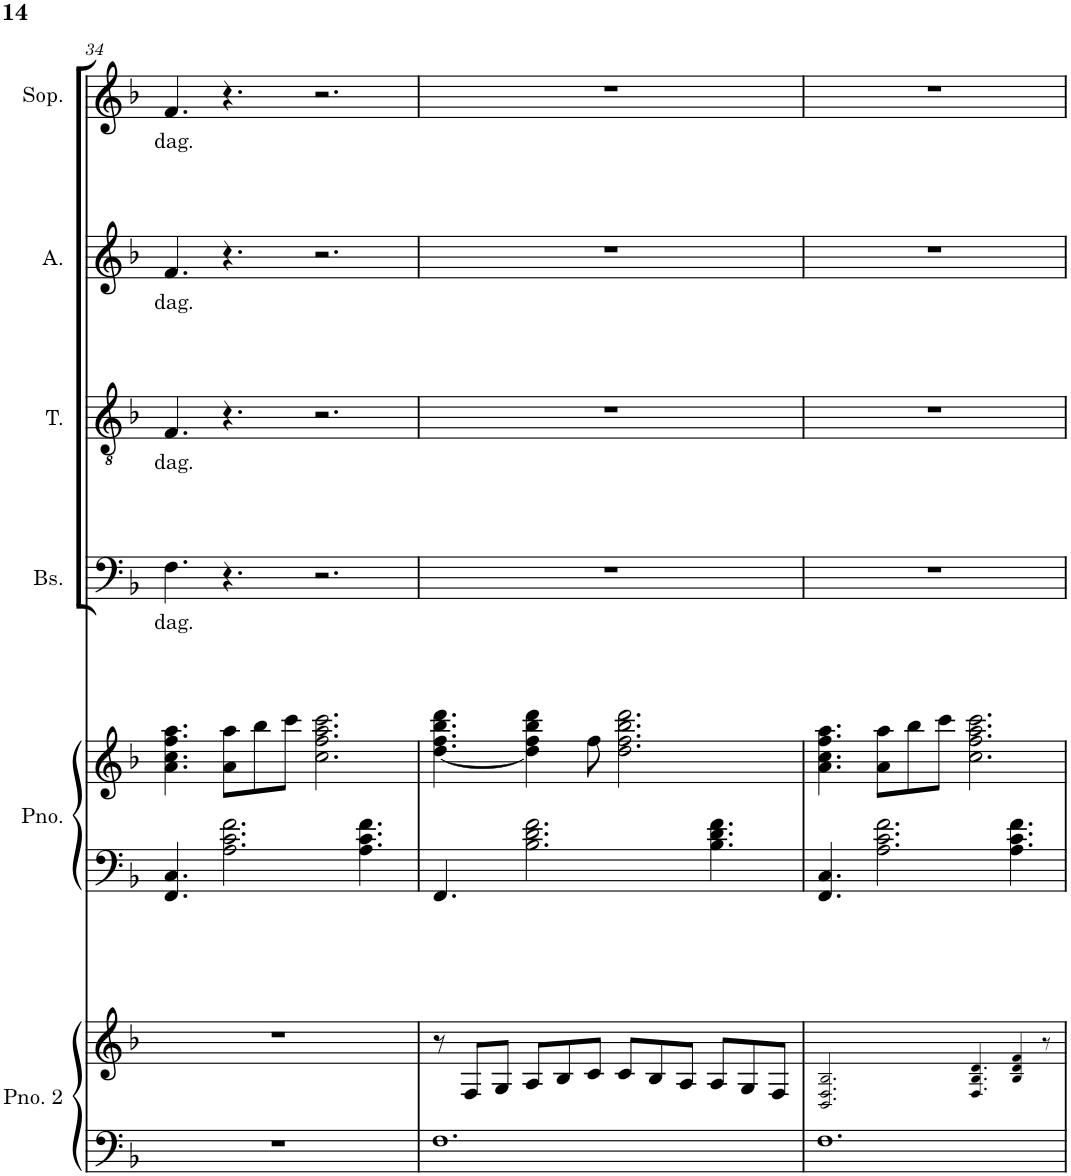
**kern	**kern	**kern	**kern	**kern	**text	**kern	**text	**kern	**text	**kern	**text
*part6	*part6	*part5	*part5	*part4	*part4	*part3	*part3	*part2	*part2	*part1	*part1
*staff8	*staff7	*staff6	*staff5	*staff4	*staff4	*staff3	*staff3	*staff2	*staff2	*staff1	*staff1
*I"Piano 2	*	*I"Piano	*	*I"Bas	*	*I"Tenor	*	*I"Alt	*	*I"Sopraan	*
*I'Pno. 2	*	*I'Pno.	*	*I'Bs.	*	*I'T.	*	*I'A.	*	*I'Sop.	*
!!LO:PB:g=z
*clefF4	*clefG2	*clefF4	*clefG2	*clefF4	*	*clefGv2	*	*clefG2	*	*clefG2	*
*k[b-]	*k[b-]	*k[b-]	*k[b-]	*k[b-]	*	*k[b-]	*	*k[b-]	*	*k[b-]	*
*M12/8	*M12/8	*M12/8	*M12/8	*M12/8	*	*M12/8	*	*M12/8	*	*M12/8	*
=34	=34	=34	=34	=34	=34	=34	=34	=34	=34	=34	=34
!	!	!	!	!	!LO:LY:b	!	!LO:LY:b	!	!LO:LY:b	!	!LO:LY:b
1.r	1.r	4.FF/ 4.C/	4.a\ 4.cc\ 4.ff\ 4.aa\	4.F\	dag.	4.F/	dag.	4.f/	dag.	4.f/	dag.
.	.	2.A\ 2.c\ 2.f\	8a\ 8aa\L	4.r	.	4.r	.	4.r	.	4.r	.
.	.	.	8bb-\	.	.	.	.	.	.	.	.
.	.	.	8ccc\J	.	.	.	.	.	.	.	.
.	.	.	2.cc\ 2.ff\ 2.aa\ 2.ccc\	2.r	.	2.r	.	2.r	.	2.r	.
.	.	4.A\ 4.c\ 4.f\	.	.	.	.	.	.	.	.	.
=35	=35	=35	=35	=35	=35	=35	=35	=35	=35	=35	=35
1.F	8r	4.FF/	[4.dd\ 4.ff\ 4.bb-\ 4.ddd\	1.r	.	1.r	.	1.r	.	1.r	.
.	8F/L	.	.	.	.	.	.	.	.	.	.
.	8G/J	.	.	.	.	.	.	.	.	.	.
.	8A/L	2.B-\ 2.d\ 2.f\	4dd\] 4ff\ 4bb-\ 4ddd\	.	.	.	.	.	.	.	.
.	8B-/	.	.	.	.	.	.	.	.	.	.
.	8c/J	.	8ff\	.	.	.	.	.	.	.	.
.	8c/L	.	2.dd\ 2.ff\ 2.bb-\ 2.ddd\	.	.	.	.	.	.	.	.
.	8B-/	.	.	.	.	.	.	.	.	.	.
.	8A/J	.	.	.	.	.	.	.	.	.	.
.	8A/L	4.B-\ 4.d\ 4.f\	.	.	.	.	.	.	.	.	.
.	8G/	.	.	.	.	.	.	.	.	.	.
.	8F/J	.	.	.	.	.	.	.	.	.	.
=36	=36	=36	=36	=36	=36	=36	=36	=36	=36	=36	=36
1.F	2.D/ 2.F/ 2.B-/	4.FF/ 4.C/	4.a\ 4.cc\ 4.ff\ 4.aa\	1.r	.	1.r	.	1.r	.	1.r	.
.	.	2.A\ 2.c\ 2.f\	8a\ 8aa\L	.	.	.	.	.	.	.	.
.	.	.	8bb-\	.	.	.	.	.	.	.	.
.	.	.	8ccc\J	.	.	.	.	.	.	.	.
.	4.F/ 4.B-/ 4.d/	.	2.cc\ 2.ff\ 2.aa\ 2.ccc\	.	.	.	.	.	.	.	.
.	4B-/ 4d/ 4f/	4.A\ 4.c\ 4.f\	.	.	.	.	.	.	.	.	.
.	8r	.	.	.	.	.	.	.	.	.	.
=	=	=	=	=	=	=	=	=	=	=	=
*-	*-	*-	*-	*-	*-	*-	*-	*-	*-	*-	*-
